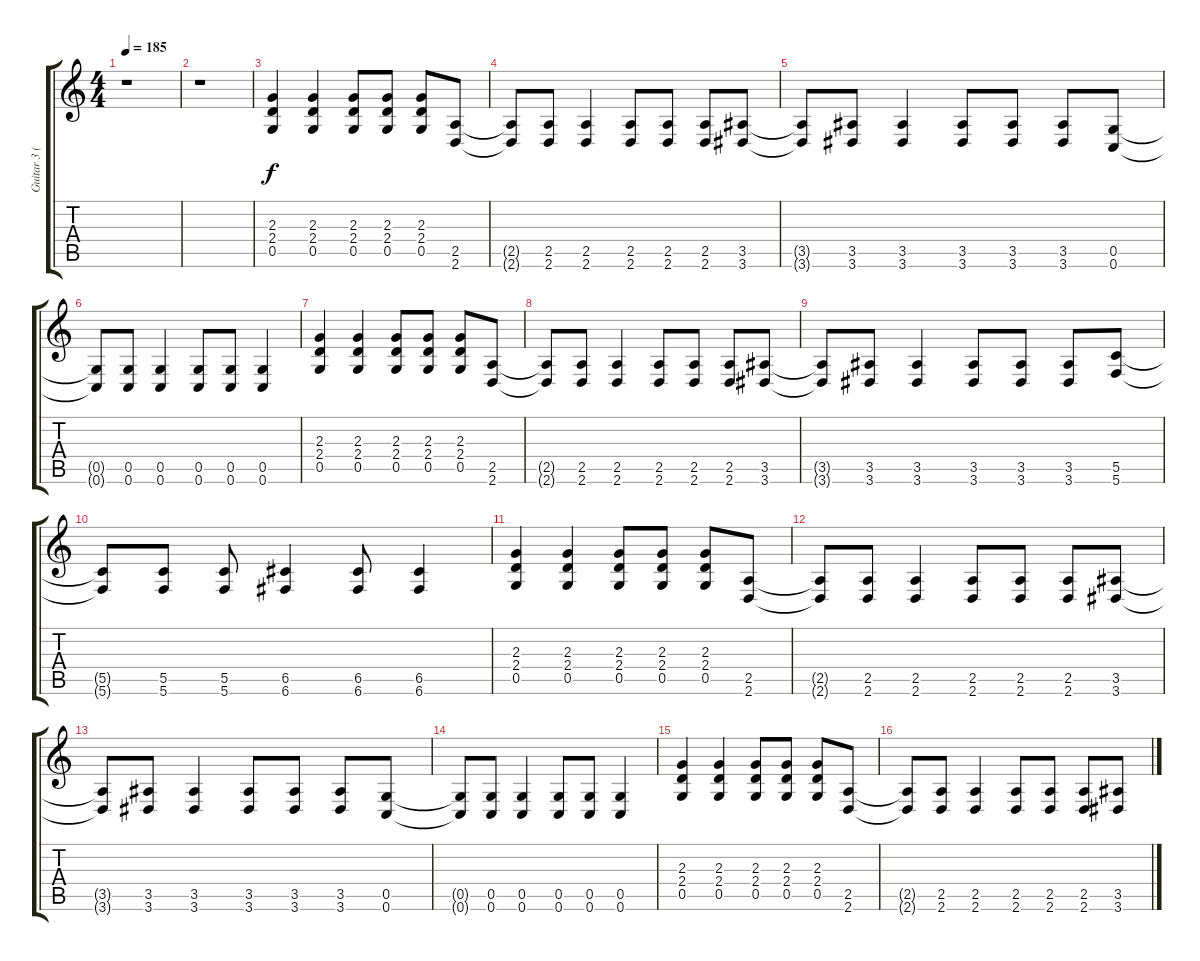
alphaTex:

\track ("Guitar 3 (Rhytm)" "Guitar 3 (") {instrument distortionguitar}
\staff {score tabs}
\tuning (D4 A3 F3 C3 G2 C2) {hide}
\ts (4 4)
\tempo 185
\clef g2
\ks c
r.1{dy ff} |
r.1 |
(2.3 2.4 0.5).4{dy f} (2.3 2.4 0.5).4 (2.3 2.4 0.5).8 (2.3 2.4 0.5).8 (2.3 2.4 0.5).8 (2.5 2.6).8 |
(2.5{t} 2.6{t}).8 (2.5 2.6).8 (2.5 2.6).4 (2.5 2.6).8 (2.5 2.6).8 (2.5 2.6).8 (3.5 3.6).8 |
(3.5{t} 3.6{t}).8 (3.5 3.6).8 (3.5 3.6).4 (3.5 3.6).8 (3.5 3.6).8 (3.5 3.6).8 (0.5 0.6).8 |
(0.5{t} 0.6{t}).8 (0.5 0.6).8 (0.5 0.6).4 (0.5 0.6).8 (0.5 0.6).8 (0.5 0.6).4 |
(2.3 2.4 0.5).4 (2.3 2.4 0.5).4 (2.3 2.4 0.5).8 (2.3 2.4 0.5).8 (2.3 2.4 0.5).8 (2.5 2.6).8 |
(2.5{t} 2.6{t}).8 (2.5 2.6).8 (2.5 2.6).4 (2.5 2.6).8 (2.5 2.6).8 (2.5 2.6).8 (3.5 3.6).8 |
(3.5{t} 3.6{t}).8 (3.5 3.6).8 (3.5 3.6).4 (3.5 3.6).8 (3.5 3.6).8 (3.5 3.6).8 (5.5 5.6).8 |
(5.5{t} 5.6{t}).8 (5.5 5.6).8 (5.5 5.6).8 (6.5 6.6).4 (6.5 6.6).8 (6.5 6.6).4 |
(2.3 2.4 0.5).4 (2.3 2.4 0.5).4 (2.3 2.4 0.5).8 (2.3 2.4 0.5).8 (2.3 2.4 0.5).8 (2.5 2.6).8 |
(2.5{t} 2.6{t}).8 (2.5 2.6).8 (2.5 2.6).4 (2.5 2.6).8 (2.5 2.6).8 (2.5 2.6).8 (3.5 3.6).8 |
(3.5{t} 3.6{t}).8 (3.5 3.6).8 (3.5 3.6).4 (3.5 3.6).8 (3.5 3.6).8 (3.5 3.6).8 (0.5 0.6).8 |
(0.5{t} 0.6{t}).8 (0.5 0.6).8 (0.5 0.6).4 (0.5 0.6).8 (0.5 0.6).8 (0.5 0.6).4 |
(2.3 2.4 0.5).4 (2.3 2.4 0.5).4 (2.3 2.4 0.5).8 (2.3 2.4 0.5).8 (2.3 2.4 0.5).8 (2.5 2.6).8 |
(2.5{t} 2.6{t}).8 (2.5 2.6).8 (2.5 2.6).4 (2.5 2.6).8 (2.5 2.6).8 (2.5 2.6).8 (3.5 3.6).8
